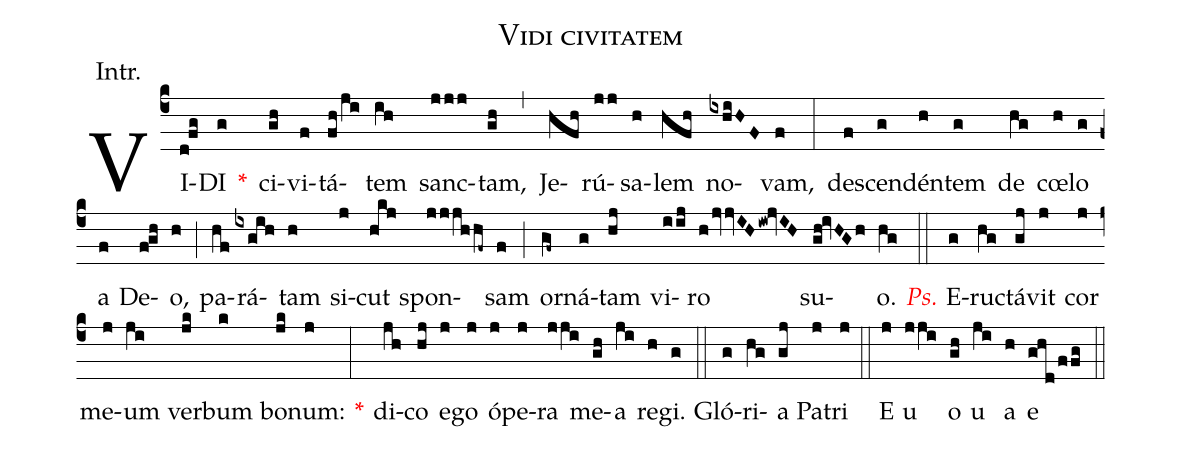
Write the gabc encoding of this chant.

name:Vidi civitatem;
annotation:Intr.;
mode:VIII.;
office-part:Introit;
%%
(c4) VI(d!fg)DI(g) <v>\red{*}</v>() ci(gh)vi(f)tá(fh/ji)tem(ih) sanc(jjj)tam,(gh) (,) Je(hfh)rú(jj)sa(h)lem(hfh) no(ixhiHF)vam,(f) (:) de(f)scen(g)dén(h)tem(g) de(hg) cœ(h)lo(g) a(f) De(f!gh)o,(h) (;) pa(hf)rá(ixgih)tam(h) si(j)cut(hkj) spon(jjjhhf~)sam(f) (;) or(gf~)ná(g)tam(hj) vi(iij)ro(h/jvvIH/iw!jvIH) su(gh!ivHGh)o.(hg) (::) <v>\redit{Ps.}</v> E(g)ruc(hg)tá(gj)vit(j) cor(j) me(j)um(ji) ver(jk)bum(k) bo(jk)num:(j) <v>\red{*}</v>(:) di(jh)co(hj) e(j)go(j) ó(j)pe(j)ra(jji) me(gh)a(ji) re(h)gi.(g) (::) Gló(g)ri(hg)a(gj) Pa(j)tri(j) (::) E(j) u(jji) o(gh) u(ji) a(h) e(ghd/ffg) (::)
